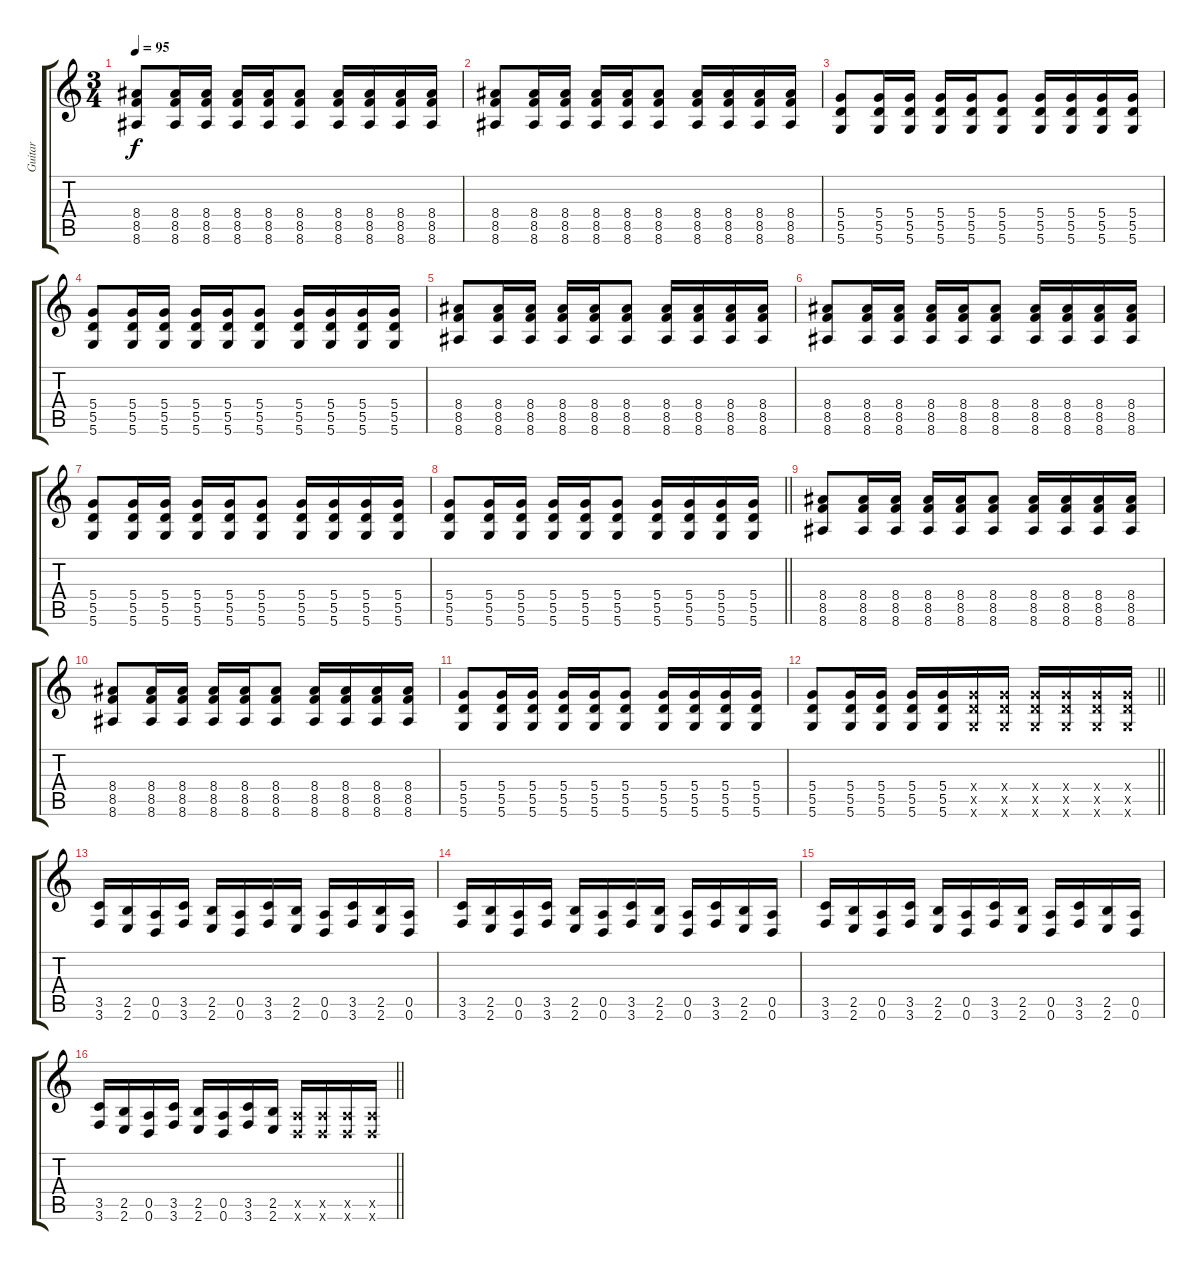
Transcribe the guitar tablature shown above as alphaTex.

\track ("Guitar" "Guitar") {instrument distortionguitar}
\staff {score tabs}
\tuning (E4 B3 G3 D3 A2 D2) {hide}
\ts (3 4)
\tempo 95
\clef g2
\ks c
(8.4 8.5 8.6).8{dy f} (8.4 8.5 8.6).16 (8.4 8.5 8.6).16 (8.4 8.5 8.6).16 (8.4 8.5 8.6).16 (8.4 8.5 8.6).8 (8.4 8.5 8.6).16 (8.4 8.5 8.6).16 (8.4 8.5 8.6).16 (8.4 8.5 8.6).16 |
(8.4 8.5 8.6).8 (8.4 8.5 8.6).16 (8.4 8.5 8.6).16 (8.4 8.5 8.6).16 (8.4 8.5 8.6).16 (8.4 8.5 8.6).8 (8.4 8.5 8.6).16 (8.4 8.5 8.6).16 (8.4 8.5 8.6).16 (8.4 8.5 8.6).16 |
(5.4 5.5 5.6).8 (5.4 5.5 5.6).16 (5.4 5.5 5.6).16 (5.4 5.5 5.6).16 (5.4 5.5 5.6).16 (5.4 5.5 5.6).8 (5.4 5.5 5.6).16 (5.4 5.5 5.6).16 (5.4 5.5 5.6).16 (5.4 5.5 5.6).16 |
(5.4 5.5 5.6).8 (5.4 5.5 5.6).16 (5.4 5.5 5.6).16 (5.4 5.5 5.6).16 (5.4 5.5 5.6).16 (5.4 5.5 5.6).8 (5.4 5.5 5.6).16 (5.4 5.5 5.6).16 (5.4 5.5 5.6).16 (5.4 5.5 5.6).16 |
(8.4 8.5 8.6).8 (8.4 8.5 8.6).16 (8.4 8.5 8.6).16 (8.4 8.5 8.6).16 (8.4 8.5 8.6).16 (8.4 8.5 8.6).8 (8.4 8.5 8.6).16 (8.4 8.5 8.6).16 (8.4 8.5 8.6).16 (8.4 8.5 8.6).16 |
(8.4 8.5 8.6).8 (8.4 8.5 8.6).16 (8.4 8.5 8.6).16 (8.4 8.5 8.6).16 (8.4 8.5 8.6).16 (8.4 8.5 8.6).8 (8.4 8.5 8.6).16 (8.4 8.5 8.6).16 (8.4 8.5 8.6).16 (8.4 8.5 8.6).16 |
(5.4 5.5 5.6).8 (5.4 5.5 5.6).16 (5.4 5.5 5.6).16 (5.4 5.5 5.6).16 (5.4 5.5 5.6).16 (5.4 5.5 5.6).8 (5.4 5.5 5.6).16 (5.4 5.5 5.6).16 (5.4 5.5 5.6).16 (5.4 5.5 5.6).16 |
\barLineRight lightlight
(5.4 5.5 5.6).8 (5.4 5.5 5.6).16 (5.4 5.5 5.6).16 (5.4 5.5 5.6).16 (5.4 5.5 5.6).16 (5.4 5.5 5.6).8 (5.4 5.5 5.6).16 (5.4 5.5 5.6).16 (5.4 5.5 5.6).16 (5.4 5.5 5.6).16 |
(8.4 8.5 8.6).8 (8.4 8.5 8.6).16 (8.4 8.5 8.6).16 (8.4 8.5 8.6).16 (8.4 8.5 8.6).16 (8.4 8.5 8.6).8 (8.4 8.5 8.6).16 (8.4 8.5 8.6).16 (8.4 8.5 8.6).16 (8.4 8.5 8.6).16 |
(8.4 8.5 8.6).8 (8.4 8.5 8.6).16 (8.4 8.5 8.6).16 (8.4 8.5 8.6).16 (8.4 8.5 8.6).16 (8.4 8.5 8.6).8 (8.4 8.5 8.6).16 (8.4 8.5 8.6).16 (8.4 8.5 8.6).16 (8.4 8.5 8.6).16 |
(5.4 5.5 5.6).8 (5.4 5.5 5.6).16 (5.4 5.5 5.6).16 (5.4 5.5 5.6).16 (5.4 5.5 5.6).16 (5.4 5.5 5.6).8 (5.4 5.5 5.6).16 (5.4 5.5 5.6).16 (5.4 5.5 5.6).16 (5.4 5.5 5.6).16 |
\barLineRight lightlight
(5.4 5.5 5.6).8 (5.4 5.5 5.6).16 (5.4 5.5 5.6).16 (5.4 5.5 5.6).16 (5.4 5.5 5.6).16 (5.4{x} 5.5{x} 5.6{x}).16{instrument distortionguitar} (5.4{x} 5.5{x} 5.6{x}).16 (5.4{x} 5.5{x} 5.6{x}).16 (5.4{x} 5.5{x} 5.6{x}).16 (5.4{x} 5.5{x} 5.6{x}).16 (5.4{x} 5.5{x} 5.6{x}).16 |
\section ("" "")
(3.5 3.6).16 (2.5 2.6).16 (0.5 0.6).16 (3.5 3.6).16 (2.5 2.6).16 (0.5 0.6).16 (3.5 3.6).16 (2.5 2.6).16 (0.5 0.6).16 (3.5 3.6).16 (2.5 2.6).16 (0.5 0.6).16 |
(3.5 3.6).16 (2.5 2.6).16 (0.5 0.6).16 (3.5 3.6).16 (2.5 2.6).16 (0.5 0.6).16 (3.5 3.6).16 (2.5 2.6).16 (0.5 0.6).16 (3.5 3.6).16 (2.5 2.6).16 (0.5 0.6).16 |
(3.5 3.6).16 (2.5 2.6).16 (0.5 0.6).16 (3.5 3.6).16 (2.5 2.6).16 (0.5 0.6).16 (3.5 3.6).16 (2.5 2.6).16 (0.5 0.6).16 (3.5 3.6).16 (2.5 2.6).16 (0.5 0.6).16 |
\barLineRight lightlight
(3.5 3.6).16 (2.5 2.6).16 (0.5 0.6).16 (3.5 3.6).16 (2.5 2.6).16 (0.5 0.6).16 (3.5 3.6).16 (2.5 2.6).16 (0.5{x} 0.6{x}).16 (0.5{x} 0.6{x}).16 (0.5{x} 0.6{x}).16 (0.5{x} 0.6{x}).16
